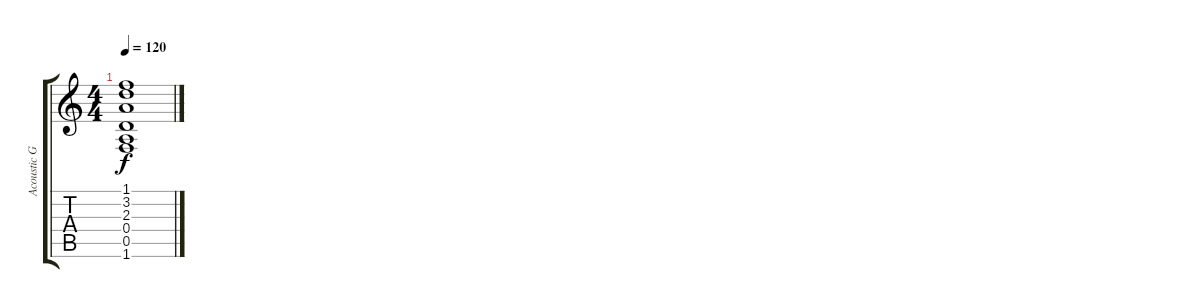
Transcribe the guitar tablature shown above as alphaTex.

\track ("Acoustic Guitar" "Acoustic G") {instrument acousticguitarsteel}
\staff {score tabs}
\tuning (E4 B3 G3 D3 A2 E2) {hide}
\ts (4 4)
\tempo 120
\clef g2
\ks c
(1.1{t} 3.2{t} 2.3{t} 0.4{t} 0.5{t} 1.6{t}).1{dy f}
